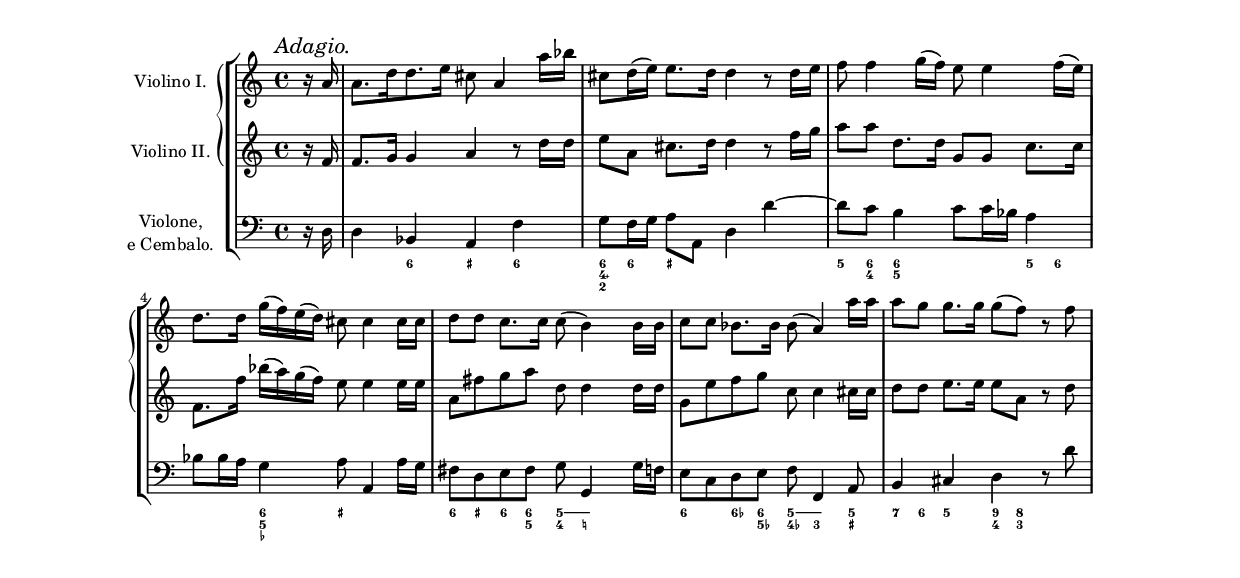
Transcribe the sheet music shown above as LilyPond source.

% Do not edit this file; it is automatically
% generated from Documentation/snippets/new
% This file is in the public domain.
%% Note: this file works from version 2.12.0
\version "2.13.18"
#(set-global-staff-size 15)
\paper {
  ragged-right = ##f
  line-width = 16\cm
  indent = 1.5\cm
}

\layout {
  \context {
    \Score
    \override PaperColumn #'keep-inside-line = ##t
    \override NonMusicalPaperColumn #'keep-inside-line = ##t
  }
}

% NR 2.7.3 Figured bass


\header {
  lsrtags = "headwords"
  texidoc = ""
  doctitle = "headword"
} % begin verbatim


% Arcangelo Corelli, 12 Sonate da Camera, Op. 2
% Sonata II, Allemanda
% measures 1 - 88
% Coded by Neil Puttock; modified by Carl Sorensen

extendOn = \bassFigureExtendersOn
extendOff = \bassFigureExtendersOff

\score {

  \new StaffGroup <<

    \new GrandStaff <<

      \new Staff = "violinoI" {
        \set Staff.instrumentName = \markup {
          \line { Violino I. }
        }
        \time 4/4
        \mark \markup { \italic Adagio. }
        \partial 8
        r16 a'16 |
        a'8. [ d''16 d''8.  e''16 ] cis''8 a'4 a''16 bes''16 |
        cis''8 d''16 ( e'' ) e''8.  d''16 d''4 r8 d''16 e''16 |
        f''8 f''4 g''16 ( f''16 ) e''8 e''4 f''16 ( e''16 ) |
        d''8.  d''16 g''16 ( f''16 ) e''16 ( d''16 ) cis''8
            cis''4 cis''16 cis''16 |
        d''8 d''8 c''8.  c''16 c''8 ( b'4 ) b'16 b'16 |
        c''8 c''8 bes'8.  bes'16 bes'8 ( a'4 ) a''16 a''16 |
        a''8 g''8 g''8.  g''16 g''8 ( f''8 ) r8 f''8 |
      }

      \new Staff = "violinoII" {
        \set Staff.instrumentName = \markup {
          \line { Violino II. }
        }
        \time 4/4
        \partial 8
        r16 f'16 |
        f'8.  g'16 g'4 a'4 r8 d''16 d''16 |
        e''8 a'8 cis''8.  d''16 d''4 r8 f''16 g''16 |
        a''8 a''8 d''8.  d''16 g'8 g'8 c''8.  c''16 |
        f'8.  f''16 bes''16 ( a''16 ) g''16 ( f''16 ) e''8 e''4 e''16 e''16 |
        a'8 fis''8 g''8 a''8 d''8 d''4 d''16 d''16 |
        g'8 e''8 f''8 g''8 c''8 c''4 cis''16 cis''16 |
        d''8 d''8 e''8.  e''16 e''8 a'8 r8 d''8 |
      }

    >>

    \new Staff = "violone" {
      \set Staff.instrumentName = \markup {
        \center-column {
          Violone,
          \line { e Cembalo. }
        }
      }
      \time 4/4
      \clef bass
      \partial 8
      r16 d16 |
      d4 bes,4 a,4 f4 |
      g8 f16 g16 a8 a,8 d4 d'4 ~ |
      d'8 c'8 b4 c'8 c'16 bes16 a4 |
      bes8 bes16 a16 g4 a8 a,4 a16 g16 |
      fis8 d8 e8 fis8 g8 g,4 g16 f16 |
      e8 c8 d8 e8 f8 f,4 a,8 |
      b,4 cis4 d4 r8 d'8 |
    }

    \new FiguredBass \figuremode {
      \set figuredBassAlterationDirection = #RIGHT
      \set figuredBassPlusDirection = #RIGHT
      \override BassFigureAlignment #'stacking-dir = #DOWN
      s8 |
      s4 <6>4 <_+>4 <6>4 |
      <6 4\+ 2>8 <6>8 <_+> s8 s2 |
      <5>8 <6 4>8 <6 5>4 s4 <5>8 <6>8 |
      s4 <6 5 _-> <_+>2 |
      <6>8 <_+>8 <6>8 <6 5>8 <5 4>8 \extendOn <5 _!>8 \extendOff s4 |
      <6>4 <6->8 <6 5->8 <5 4->8 \extendOn <5 3>4 \extendOff <5 _+>8 |
      <7>8 <6>8 <5>4 <9 4>8 <8 3>8 s4 |
    }

  >>

  \layout {
    \context {
      \Score
      \override RehearsalMark #'break-align-symbols = #'(time-signature)
      \override RehearsalMark #'self-alignment-X = #LEFT
      \override TimeSignature #'break-align-anchor-alignment = #LEFT
    }
  }
}
